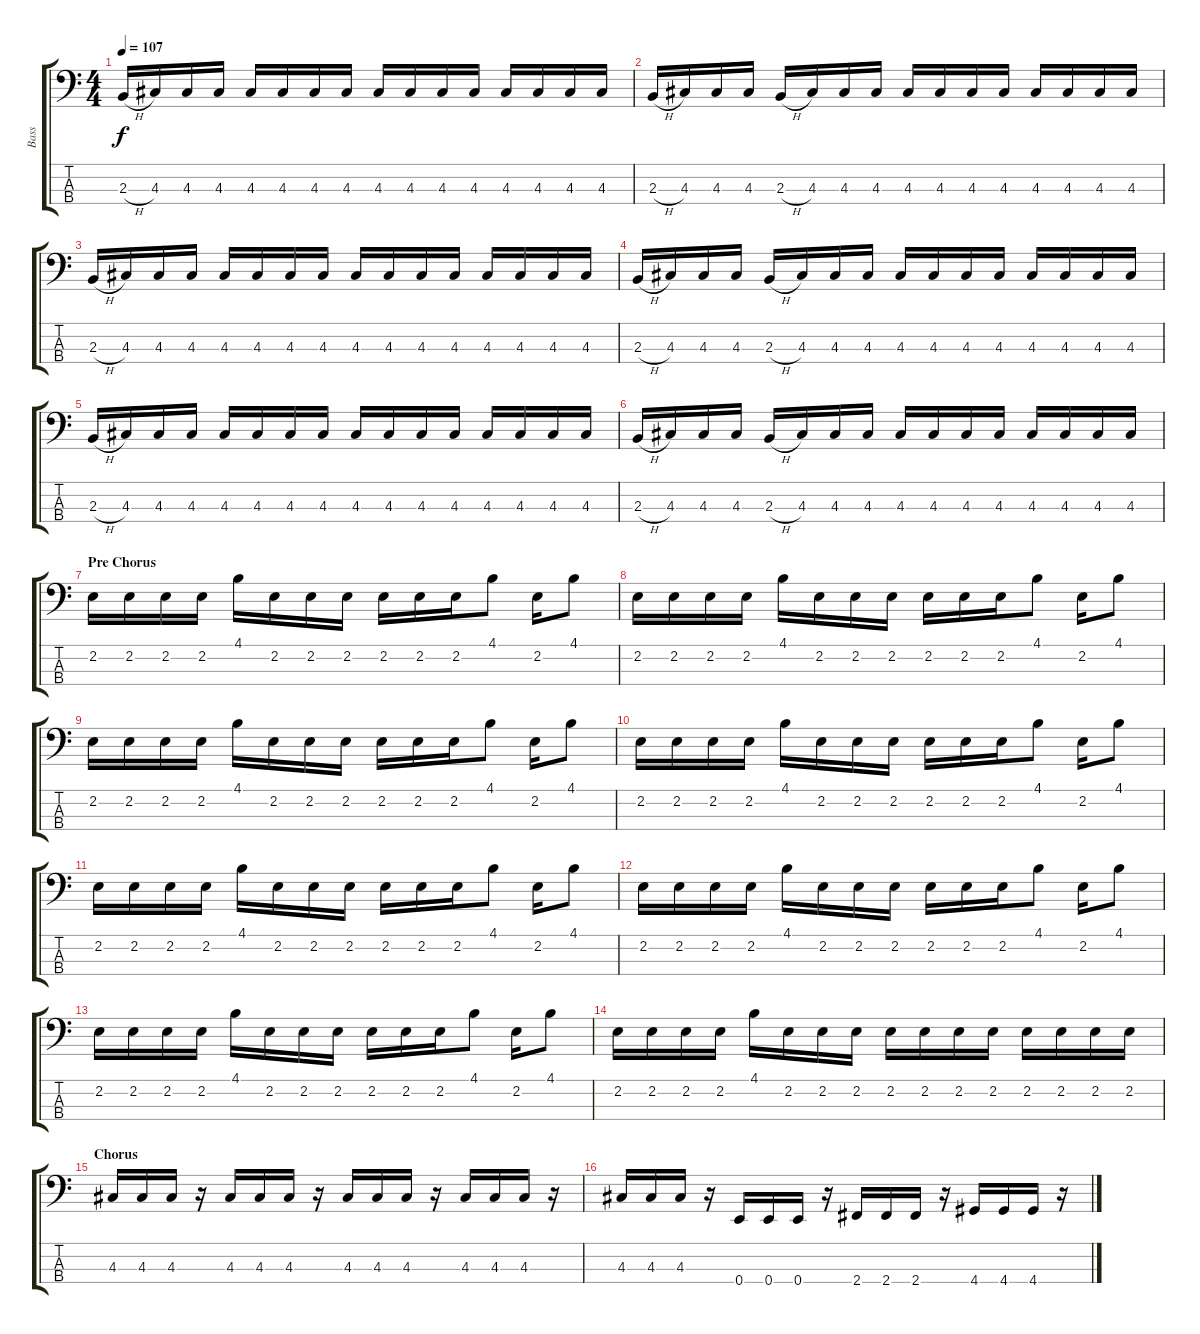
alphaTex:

\track ("Bass" "Bass") {instrument electricbasspick}
\staff {score tabs}
\tuning (G2 D2 A1 E1) {hide}
\ts (4 4)
\tempo 107
\clef f4
\ks c
2.3{h}.16{dy f} 4.3.16 4.3.16 4.3.16 4.3.16 4.3.16 4.3.16 4.3.16 4.3.16 4.3.16 4.3.16 4.3.16 4.3.16 4.3.16 4.3.16 4.3.16 |
2.3{h}.16 4.3.16 4.3.16 4.3.16 2.3{h}.16 4.3.16 4.3.16 4.3.16 4.3.16 4.3.16 4.3.16 4.3.16 4.3.16 4.3.16 4.3.16 4.3.16 |
2.3{h}.16 4.3.16 4.3.16 4.3.16 4.3.16 4.3.16 4.3.16 4.3.16 4.3.16 4.3.16 4.3.16 4.3.16 4.3.16 4.3.16 4.3.16 4.3.16 |
2.3{h}.16 4.3.16 4.3.16 4.3.16 2.3{h}.16 4.3.16 4.3.16 4.3.16 4.3.16 4.3.16 4.3.16 4.3.16 4.3.16 4.3.16 4.3.16 4.3.16 |
2.3{h}.16 4.3.16 4.3.16 4.3.16 4.3.16 4.3.16 4.3.16 4.3.16 4.3.16 4.3.16 4.3.16 4.3.16 4.3.16 4.3.16 4.3.16 4.3.16 |
2.3{h}.16 4.3.16 4.3.16 4.3.16 2.3{h}.16 4.3.16 4.3.16 4.3.16 4.3.16 4.3.16 4.3.16 4.3.16 4.3.16 4.3.16 4.3.16 4.3.16 |
\section ("" "Pre Chorus")
2.2.16 2.2.16 2.2.16 2.2.16 4.1.16 2.2.16 2.2.16 2.2.16 2.2.16 2.2.16 2.2.16 4.1.8 2.2.16 4.1.8 |
2.2.16 2.2.16 2.2.16 2.2.16 4.1.16 2.2.16 2.2.16 2.2.16 2.2.16 2.2.16 2.2.16 4.1.8 2.2.16 4.1.8 |
2.2.16 2.2.16 2.2.16 2.2.16 4.1.16 2.2.16 2.2.16 2.2.16 2.2.16 2.2.16 2.2.16 4.1.8 2.2.16 4.1.8 |
2.2.16 2.2.16 2.2.16 2.2.16 4.1.16 2.2.16 2.2.16 2.2.16 2.2.16 2.2.16 2.2.16 4.1.8 2.2.16 4.1.8 |
2.2.16 2.2.16 2.2.16 2.2.16 4.1.16 2.2.16 2.2.16 2.2.16 2.2.16 2.2.16 2.2.16 4.1.8 2.2.16 4.1.8 |
2.2.16 2.2.16 2.2.16 2.2.16 4.1.16 2.2.16 2.2.16 2.2.16 2.2.16 2.2.16 2.2.16 4.1.8 2.2.16 4.1.8 |
2.2.16 2.2.16 2.2.16 2.2.16 4.1.16 2.2.16 2.2.16 2.2.16 2.2.16 2.2.16 2.2.16 4.1.8 2.2.16 4.1.8 |
2.2.16 2.2.16 2.2.16 2.2.16 4.1.16 2.2.16 2.2.16 2.2.16 2.2.16 2.2.16 2.2.16 2.2.16 2.2.16 2.2.16 2.2.16 2.2.16 |
\section ("" "Chorus")
4.3.16 4.3.16 4.3.16 r.16 4.3.16 4.3.16 4.3.16 r.16 4.3.16 4.3.16 4.3.16 r.16 4.3.16 4.3.16 4.3.16 r.16 |
4.3.16 4.3.16 4.3.16 r.16 0.4.16 0.4.16 0.4.16 r.16 2.4.16 2.4.16 2.4.16 r.16 4.4.16 4.4.16 4.4.16 r.16
